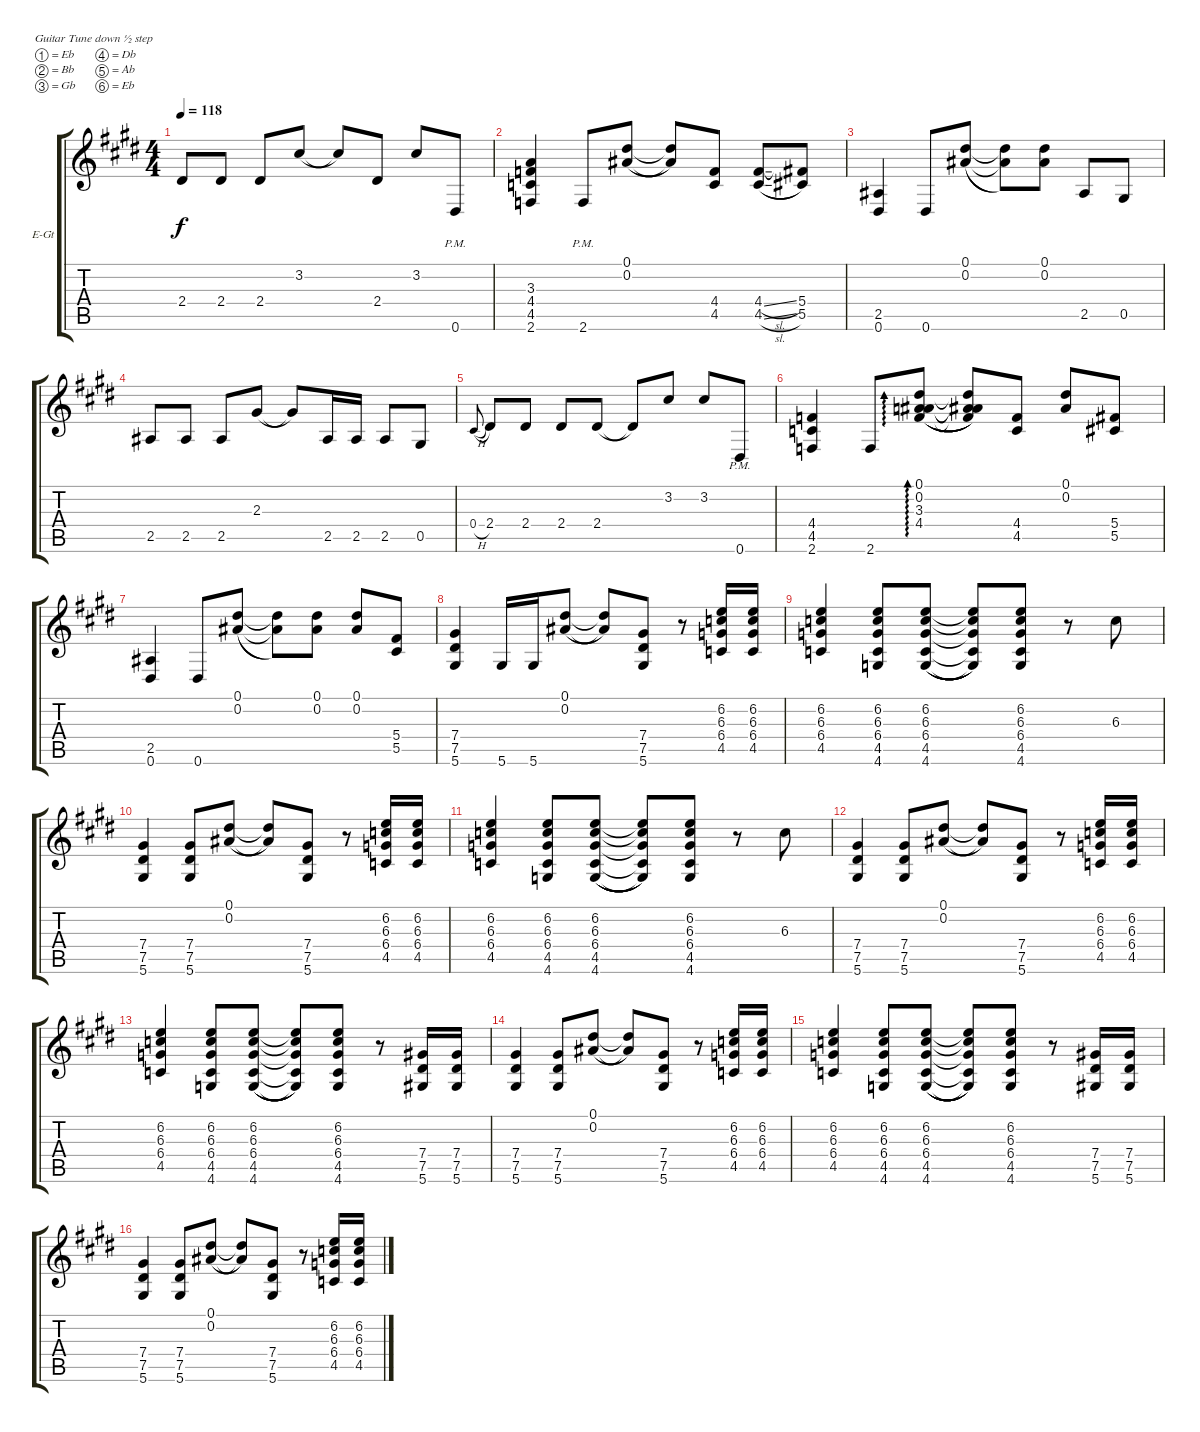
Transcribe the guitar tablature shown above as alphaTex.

\defaultSystemsLayout 4
\bracketExtendMode groupsimilarinstruments
\firstSystemTrackNameOrientation horizontal
\otherSystemsTrackNameOrientation horizontal
\track ("Electric Guitar" "E-Gt") {instrument distortionguitar}
\staff {score tabs}
\tuning (Eb4 Bb3 Gb3 Db3 Ab2 Eb2)
\ts (4 4)
\tempo 118
\clef g2
\ks e
2.4.8{dy f} 2.4.8 2.4.8 3.2.8{legatoorigin} 3.2{t}.8 2.4.8 3.2.8 0.6{pm}.8 |
(2.6 4.5 4.4 3.3).4 2.6{pm}.8 (0.1 0.2).8{legatoorigin} (0.1{t} 0.2{t}).8 (4.5 4.4).8 (4.5{sl} 4.4{sl}).8{legatoorigin} (5.5 5.4).8 |
(0.6 2.5).4 0.6.8 (0.1 0.2).8{legatoorigin} (0.2{t} 0.1{t}).8 (0.1 0.2).8 2.5.8 0.5.8 |
2.5.8 2.5.8 2.5.8 2.3.8{legatoorigin} 2.3{t}.8 2.5.16 2.5.16 2.5.8 0.5.8 |
0.4{h}.8{gr onbeat legatoorigin} 2.4.8 2.4.8 2.4.8 2.4.8{legatoorigin} 2.4{t}.8 3.2.8 3.2.8 0.6{pm}.8 |
(2.6 4.5 4.4).4 2.6.8 (0.1 0.2 3.3 4.4).8{ad 0 legatoorigin} (4.4{t} 3.3{t} 0.2{t} 0.1{t}).8 (4.5 4.4).8 (0.1 0.2).8 (5.4 5.5).8 |
(0.6 2.5).4 0.6.8 (0.1 0.2).8{legatoorigin} (0.1{t} 0.2{t}).8 (0.1 0.2).8 (0.1 0.2).8 (5.5 5.4).8 |
(5.6 7.5 7.4).4 5.6.16 5.6.16 (0.1 0.2).8{legatoorigin} (0.1{t} 0.2{t}).8 (5.6 7.5 7.4).8 r.8 (4.5 6.4 6.3 6.2).16 (4.5 6.4 6.3 6.2).16 |
(4.5 6.4 6.3 6.2).4 (4.6 4.5 6.4 6.3 6.2).8 (4.6 4.5 6.4 6.3 6.2).8{legatoorigin} (4.6{t} 4.5{t} 6.4{t} 6.3{t} 6.2{t}).8 (4.6 4.5 6.4 6.3 6.2).8 r.8 6.3.8 |
(5.6 7.5 7.4).4 (7.5 7.4 5.6).8 (0.1 0.2).8{legatoorigin} (0.1{t} 0.2{t}).8 (5.6 7.5 7.4).8 r.8 (4.5 6.4 6.3 6.2).16 (4.5 6.4 6.3 6.2).16 |
(4.5 6.4 6.3 6.2).4 (4.6 4.5 6.4 6.3 6.2).8 (4.6 4.5 6.4 6.3 6.2).8{legatoorigin} (4.6{t} 4.5{t} 6.4{t} 6.3{t} 6.2{t}).8 (4.6 4.5 6.4 6.3 6.2).8 r.8 6.3.8 |
(5.6 7.5 7.4).4 (7.5 7.4 5.6).8 (0.1 0.2).8{legatoorigin} (0.1{t} 0.2{t}).8 (5.6 7.5 7.4).8 r.8 (4.5 6.4 6.3 6.2).16 (4.5 6.4 6.3 6.2).16 |
(4.5 6.4 6.3 6.2).4 (4.6 4.5 6.4 6.3 6.2).8 (4.6 4.5 6.4 6.3 6.2).8{legatoorigin} (4.6{t} 4.5{t} 6.4{t} 6.3{t} 6.2{t}).8 (4.6 4.5 6.4 6.3 6.2).8 r.8 (5.6 7.4 7.5).16 (5.6 7.5 7.4).16 |
(5.6 7.5 7.4).4 (7.5 7.4 5.6).8 (0.1 0.2).8{legatoorigin} (0.1{t} 0.2{t}).8 (5.6 7.5 7.4).8 r.8 (4.5 6.4 6.3 6.2).16 (4.5 6.4 6.3 6.2).16 |
(4.5 6.4 6.3 6.2).4 (4.6 4.5 6.4 6.3 6.2).8 (4.6 4.5 6.4 6.3 6.2).8{legatoorigin} (4.6{t} 4.5{t} 6.4{t} 6.3{t} 6.2{t}).8 (4.6 4.5 6.4 6.3 6.2).8 r.8 (5.6 7.4 7.5).16 (5.6 7.5 7.4).16 |
(5.6 7.5 7.4).4 (7.5 7.4 5.6).8 (0.1 0.2).8{legatoorigin} (0.1{t} 0.2{t}).8 (5.6 7.5 7.4).8 r.8 (4.5 6.4 6.3 6.2).16 (4.5 6.4 6.3 6.2).16
